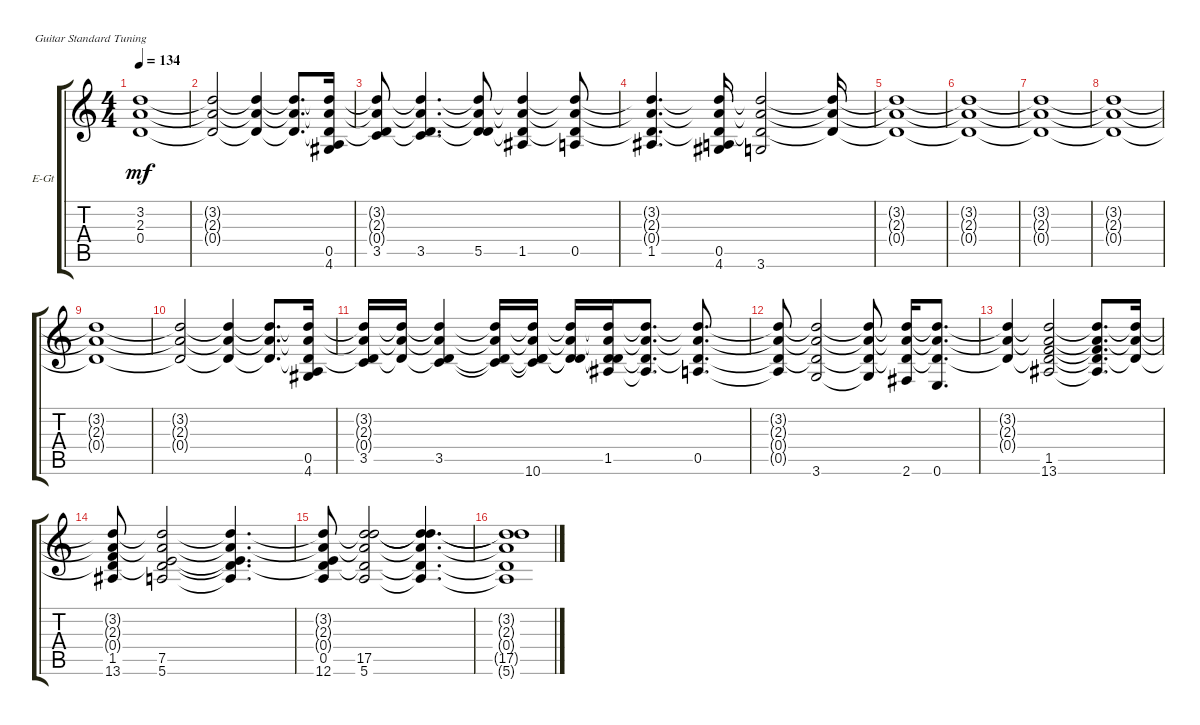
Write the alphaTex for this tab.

\bracketExtendMode groupsimilarinstruments
\firstSystemTrackNameOrientation horizontal
\otherSystemsTrackNameOrientation horizontal
\track ("E-GT_solo(second)" "E-Gt") {instrument electricguitarclean}
\staff {score tabs}
\tuning (E4 B3 G3 D3 A2 E2)
\ts (4 4)
\tempo 134
\clef g2
\ks c
(3.2{t} 2.3{t} 0.4{t}).1{dy mf} |
(3.2{t} 2.3{t} 0.4{t}).2 (3.2{t} 2.3{t} 0.4{t}).4 (3.2{t} 2.3{t} 0.4{t}).8{d} (3.2{t} 2.3{t} 0.4{t} 4.6 0.5).16 |
(3.2{t} 2.3{t} 0.4{t} 3.5).8 (3.2{t} 2.3{t} 0.4{t} 3.5).4{d} (3.2{t} 2.3{t} 0.4{t} 5.5).8 (3.2{t} 2.3{t} 0.4{t} 1.5).4 (3.2{t} 2.3{t} 0.4{t} 0.5).8 |
(3.2{t} 2.3{t} 0.4{t} 1.5).4{d} (3.2{t} 2.3{t} 0.4{t} 0.5 4.6).16 (3.2{t} 2.3{t} 0.4{t} 3.6).2 (3.2{t} 2.3{t} 0.4{t}).16 |
(3.2{t} 2.3{t} 0.4{t}).1 |
(3.2{t} 2.3{t} 0.4{t}).1 |
(3.2{t} 2.3{t} 0.4{t}).1 |
(3.2{t} 2.3{t} 0.4{t}).1 |
(3.2{t} 2.3{t} 0.4{t}).1 |
(3.2{t} 2.3{t} 0.4{t}).2 (3.2{t} 2.3{t} 0.4{t}).4 (3.2{t} 2.3{t} 0.4{t}).8{d} (3.2{t} 2.3{t} 0.4{t} 4.6 0.5).16 |
(3.2{t} 2.3{t} 0.4{t} 3.5).16 (3.2{t} 2.3{t} 0.4{t}).16 (3.2{t} 2.3{t} 0.4{t} 3.5).4 (3.2{t} 2.3{t} 0.4{t} 3.5{t}).16 (3.2{t} 2.3{t} 0.4{t} 3.5{t} 10.6).16 (3.2{t} 2.3{t} 0.4{t} 10.6{t}).16 (3.2{t} 2.3{t} 0.4{t} 10.6{t} 1.5).16 (3.2{t} 2.3{t} 0.4{t} 1.5{t}).8{d} (3.2{t} 2.3{t} 0.4{t} 0.5).8{d} |
(3.2{t} 2.3{t} 0.4{t} 0.5{t}).8 (3.2{t} 2.3{t} 0.4{t} 3.6).2 (3.2{t} 2.3{t} 0.4{t} 3.6{t}).8 (3.2{t} 2.3{t} 0.4{t} 2.6).16 (3.2{t} 2.3{t} 0.4{t} 0.6).8{d} |
(3.2{t} 2.3{t} 0.4{t}).4 (3.2{t} 2.3{t} 0.4{t} 1.5 13.6).2 (3.2{t} 2.3{t} 0.4{t} 1.5{t} 13.6{t}).8{d} (3.2{t} 2.3{t} 0.4{t}).16 |
(3.2{t} 2.3{t} 0.4{t} 1.5 13.6).8 (3.2{t} 2.3{t} 0.4{t} 7.5 5.6).2 (3.2{t} 2.3{t} 0.4{t} 7.5{t} 5.6{t}).4{d} |
(3.2{t} 2.3{t} 0.4{t} 0.5 12.6).8 (3.2{t} 2.3{t} 0.4{t} 17.5 5.6).2 (3.2{t} 2.3{t} 0.4{t} 17.5{t} 5.6{t}).4{d} |
(3.2{t} 2.3{t} 0.4{t} 17.5{t} 5.6{t}).1
